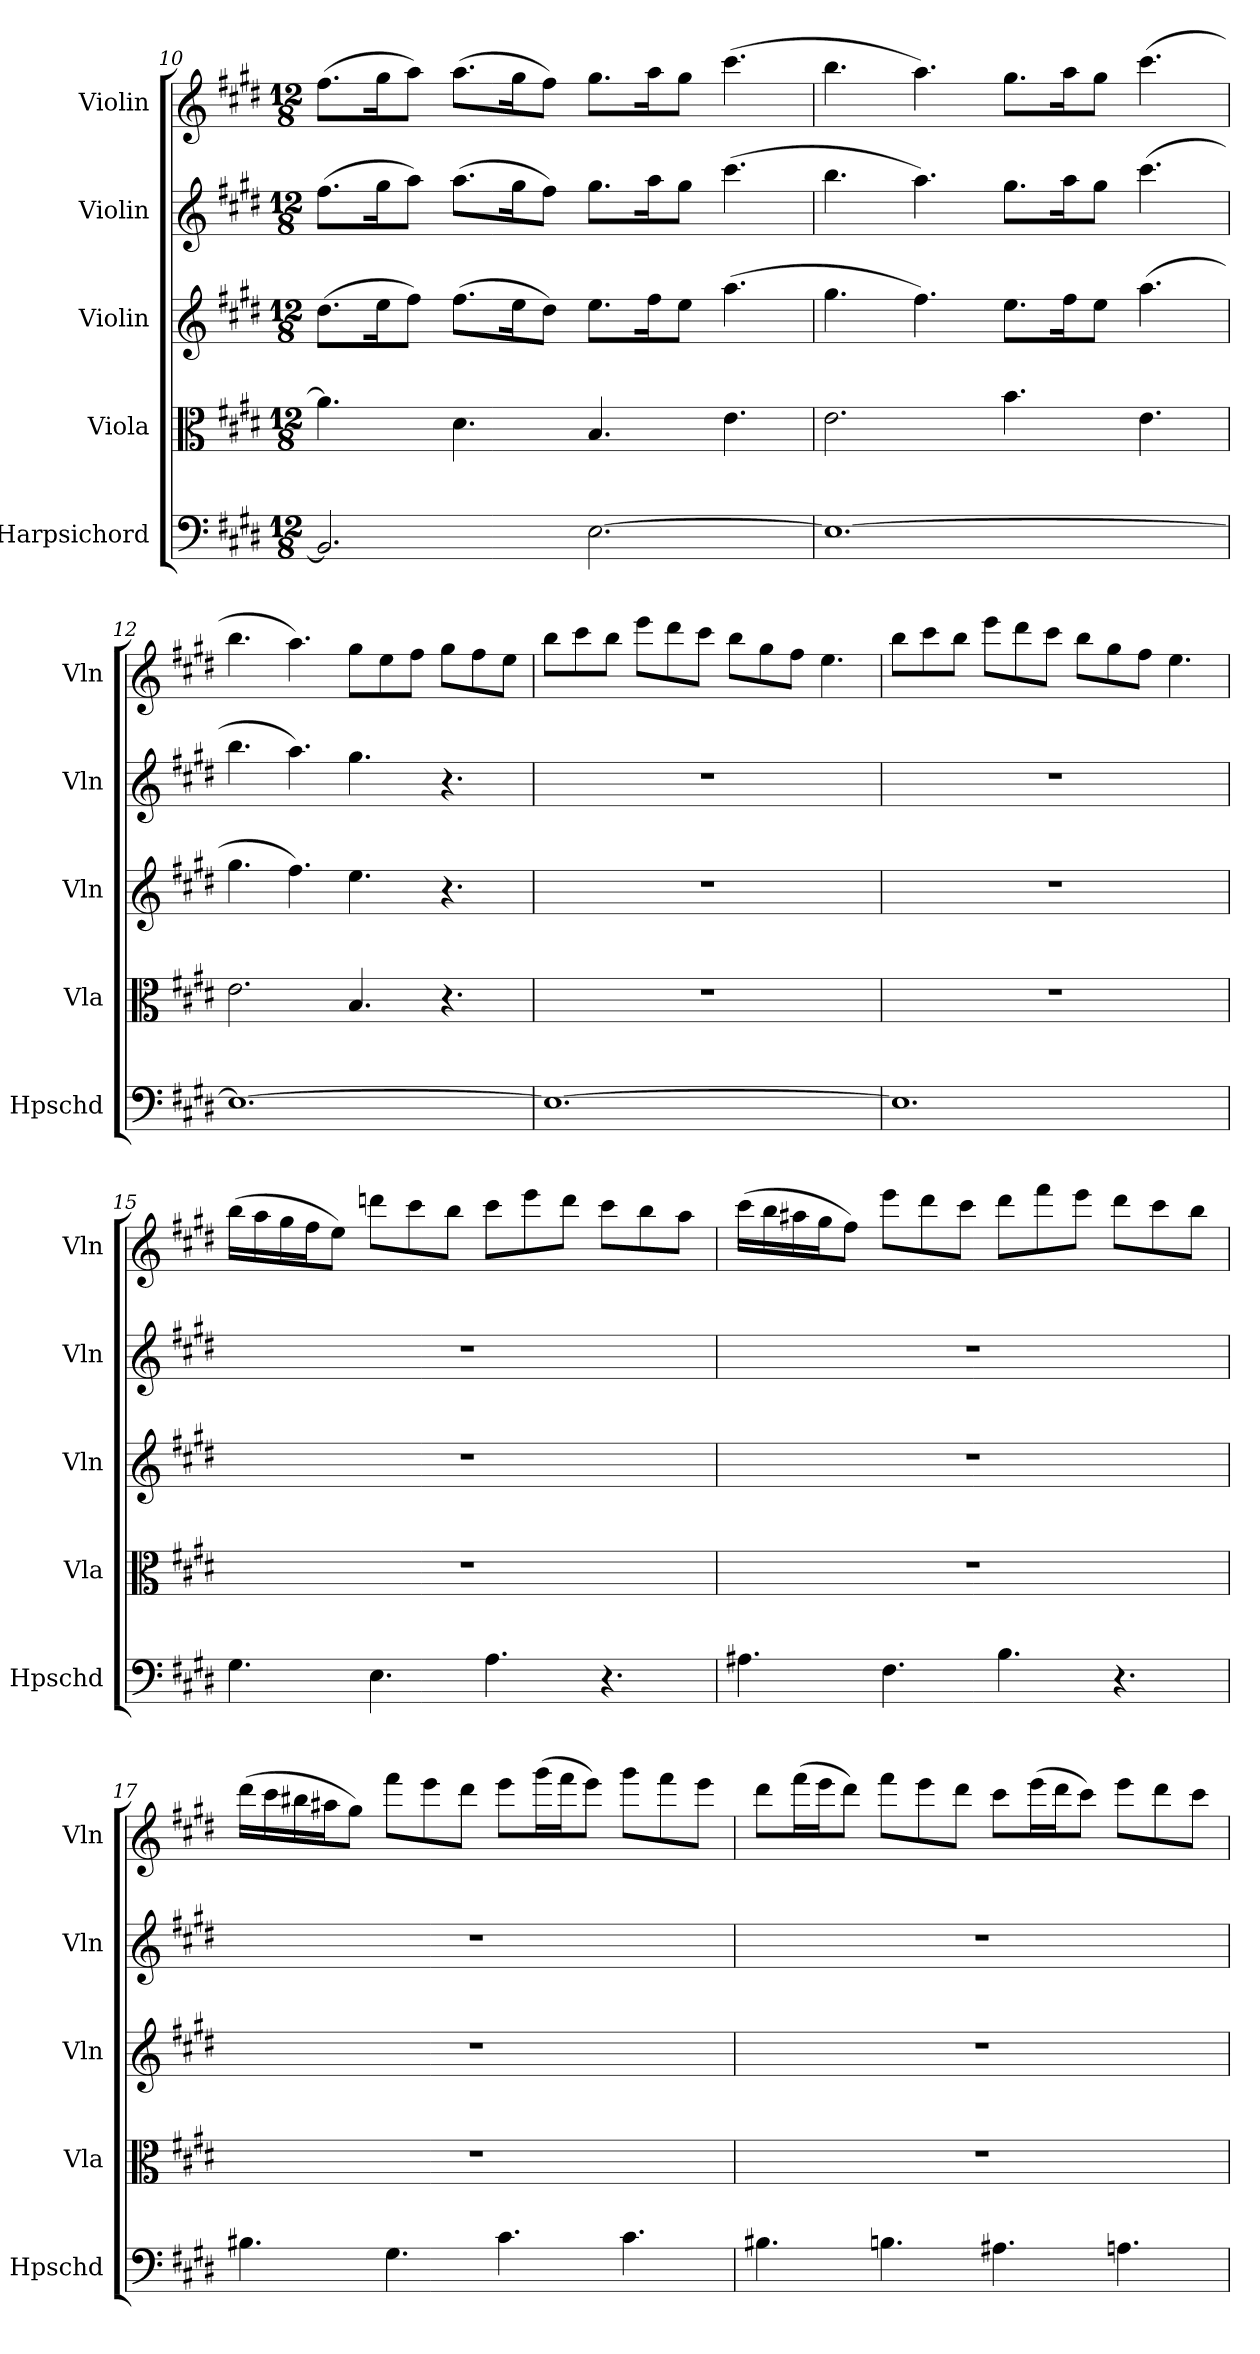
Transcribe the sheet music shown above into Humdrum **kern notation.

**kern	**kern	**kern	**kern	**kern
*part5	*part4	*part3	*part2	*part1
*staff5	*staff4	*staff3	*staff2	*staff1
*I"Harpsichord	*I"Viola	*I"Violin	*I"Violin	*I"Violin
*I'Hpschd	*I'Vla	*I'Vln	*I'Vln	*I'Vln
*clefF4	*clefC3	*clefG2	*clefG2	*clefG2
*k[f#c#g#d#]	*k[f#c#g#d#]	*k[f#c#g#d#]	*k[f#c#g#d#]	*k[f#c#g#d#]
*E:	*E:	*E:	*E:	*E:
*M12/8	*M12/8	*M12/8	*M12/8	*M12/8
=10	=10	=10	=10	=10
2.BB/]	4.a\]	(8.dd#\L	(8.ff#\L	(8.ff#\L
.	.	16ee\K	16gg#\K	16gg#\K
.	.	8ff#\J)	8aa\J)	8aa\J)
.	4.d#\	(8.ff#\L	(8.aa\L	(8.aa\L
.	.	16ee\K	16gg#\K	16gg#\K
.	.	8dd#\J)	8ff#\J)	8ff#\J)
[2.E\	4.B/	8.ee\L	8.gg#\L	8.gg#\L
.	.	16ff#\K	16aa\K	16aa\K
.	.	8ee\J	8gg#\J	8gg#\J
.	4.e\	(4.aa\	(4.ccc#\	(4.ccc#\
=11	=11	=11	=11	=11
1.E\_	2.e\	4.gg#\	4.bb\	4.bb\
.	.	4.ff#\)	4.aa\)	4.aa\)
.	4.b\	8.ee\L	8.gg#\L	8.gg#\L
.	.	16ff#\K	16aa\K	16aa\K
.	.	8ee\J	8gg#\J	8gg#\J
.	4.e\	(4.aa\	(4.ccc#\	(4.ccc#\
=12	=12	=12	=12	=12
1.E\_	2.e\	4.gg#\	4.bb\	4.bb\
.	.	4.ff#\)	4.aa\)	4.aa\)
.	4.B/	4.ee\	4.gg#\	8gg#\L
.	.	.	.	8ee\
.	.	.	.	8ff#\J
.	4.r	4.r	4.r	8gg#\L
.	.	.	.	8ff#\
.	.	.	.	8ee\J
=13	=13	=13	=13	=13
1.E\_	1.r	1.r	1.r	8bb\L
.	.	.	.	8ccc#\
.	.	.	.	8bb\J
.	.	.	.	8eee\L
.	.	.	.	8ddd#\
.	.	.	.	8ccc#\J
.	.	.	.	8bb\L
.	.	.	.	8gg#\
.	.	.	.	8ff#\J
.	.	.	.	4.ee\
=14	=14	=14	=14	=14
1.E\]	1.r	1.r	1.r	8bb\L
.	.	.	.	8ccc#\
.	.	.	.	8bb\J
.	.	.	.	8eee\L
.	.	.	.	8ddd#\
.	.	.	.	8ccc#\J
.	.	.	.	8bb\L
.	.	.	.	8gg#\
.	.	.	.	8ff#\J
.	.	.	.	4.ee\
=15	=15	=15	=15	=15
4.G#\	1.r	1.r	1.r	(16bb\LL
.	.	.	.	16aa\
.	.	.	.	16gg#\
.	.	.	.	16ff#\J
.	.	.	.	8ee\J)
4.E\	.	.	.	8dddn\L
.	.	.	.	8ccc#\
.	.	.	.	8bb\J
4.A\	.	.	.	8ccc#\L
.	.	.	.	8eee\
.	.	.	.	8ddd\J
4.r	.	.	.	8ccc#\L
.	.	.	.	8bb\
.	.	.	.	8aa\J
=16	=16	=16	=16	=16
4.A#X\	1.r	1.r	1.r	(16ccc#\LL
.	.	.	.	16bb\
.	.	.	.	16aa#X\
.	.	.	.	16gg#\J
.	.	.	.	8ff#\J)
4.F#\	.	.	.	8eee\L
.	.	.	.	8ddd#\
.	.	.	.	8ccc#\J
4.B\	.	.	.	8ddd#\L
.	.	.	.	8fff#\
.	.	.	.	8eee\J
4.r	.	.	.	8ddd#\L
.	.	.	.	8ccc#\
.	.	.	.	8bb\J
=17	=17	=17	=17	=17
4.B#X\	1.r	1.r	1.r	(16ddd#\LL
.	.	.	.	16ccc#\
.	.	.	.	16bb#X\
.	.	.	.	16aa#X\J
.	.	.	.	8gg#\J)
4.G#\	.	.	.	8fff#\L
.	.	.	.	8eee\
.	.	.	.	8ddd#\J
4.c#\	.	.	.	8eee\L
.	.	.	.	(16ggg#\L
.	.	.	.	16fff#\J
.	.	.	.	8eee\J)
4.c#\	.	.	.	8ggg#\L
.	.	.	.	8fff#\
.	.	.	.	8eee\J
=18	=18	=18	=18	=18
4.B#X\	1.r	1.r	1.r	8ddd#\L
.	.	.	.	(16fff#\L
.	.	.	.	16eee\J
.	.	.	.	8ddd#\J)
4.Bn\	.	.	.	8fff#\L
.	.	.	.	8eee\
.	.	.	.	8ddd#\J
4.A#X\	.	.	.	8ccc#\L
.	.	.	.	(16eee\L
.	.	.	.	16ddd#\J
.	.	.	.	8ccc#\J)
4.An\	.	.	.	8eee\L
.	.	.	.	8ddd#\
.	.	.	.	8ccc#\J
=	=	=	=	=
*-	*-	*-	*-	*-
